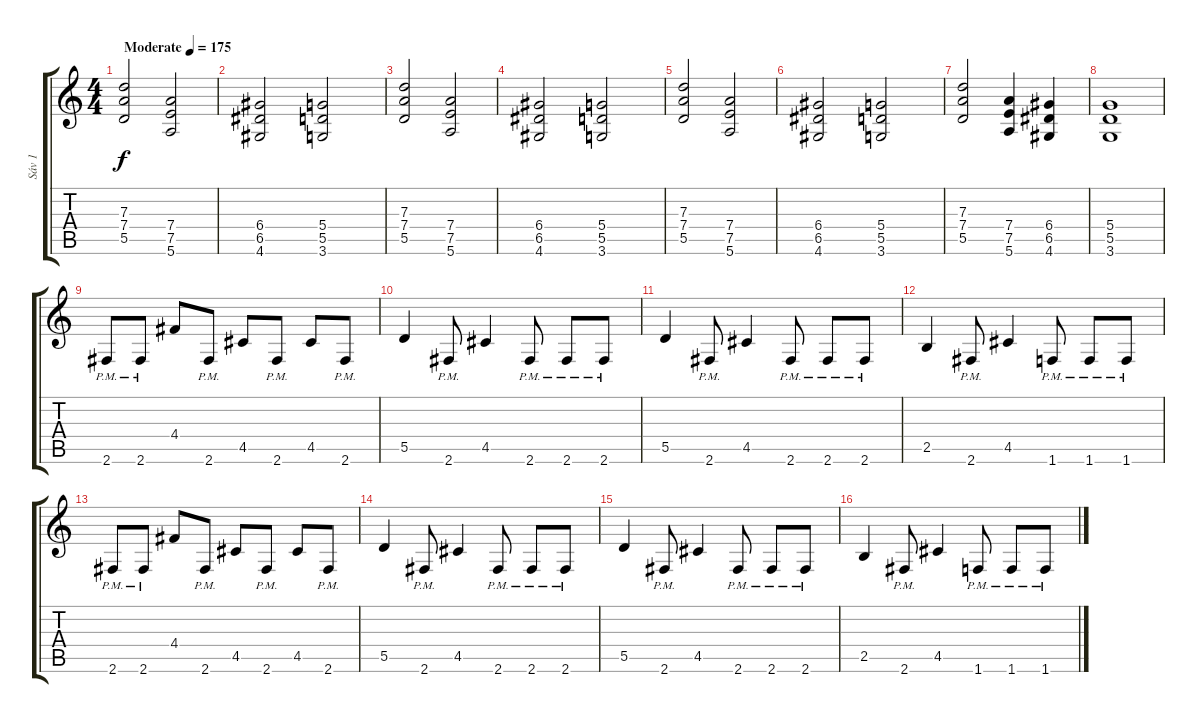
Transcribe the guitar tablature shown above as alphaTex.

\track ("Sáv 1" "Sáv 1") {instrument distortionguitar}
\staff {score tabs}
\tuning (E4 B3 G3 D3 A2 E2) {hide}
\ts (4 4)
\tempo (175 "Moderate")
\clef g2
\ks c
(7.3 7.4 5.5).2{dy f instrument distortionguitar} (7.4 7.5 5.6).2 |
(6.4 6.5 4.6).2 (5.4 5.5 3.6).2 |
(7.3 7.4 5.5).2 (7.4 7.5 5.6).2 |
(6.4 6.5 4.6).2 (5.4 5.5 3.6).2 |
(7.3 7.4 5.5).2 (7.4 7.5 5.6).2 |
(6.4 6.5 4.6).2 (5.4 5.5 3.6).2 |
(7.3 7.4 5.5).2 (7.4 7.5 5.6).4 (6.4 6.5 4.6).4 |
(5.4 5.5 3.6).1 |
2.6{pm}.8 2.6{pm}.8 4.4.8 2.6{pm}.8 4.5.8 2.6{pm}.8 4.5.8 2.6{pm}.8 |
5.5.4 2.6{pm}.8 4.5.4 2.6{pm}.8 2.6{pm}.8 2.6{pm}.8 |
5.5.4 2.6{pm}.8 4.5.4 2.6{pm}.8 2.6{pm}.8 2.6{pm}.8 |
2.5.4 2.6{pm}.8 4.5.4 1.6{pm}.8 1.6{pm}.8 1.6{pm}.8 |
2.6{pm}.8 2.6{pm}.8 4.4.8 2.6{pm}.8 4.5.8 2.6{pm}.8 4.5.8 2.6{pm}.8 |
5.5.4 2.6{pm}.8 4.5.4 2.6{pm}.8 2.6{pm}.8 2.6{pm}.8 |
5.5.4 2.6{pm}.8 4.5.4 2.6{pm}.8 2.6{pm}.8 2.6{pm}.8 |
2.5.4 2.6{pm}.8 4.5.4 1.6{pm}.8 1.6{pm}.8 1.6{pm}.8
